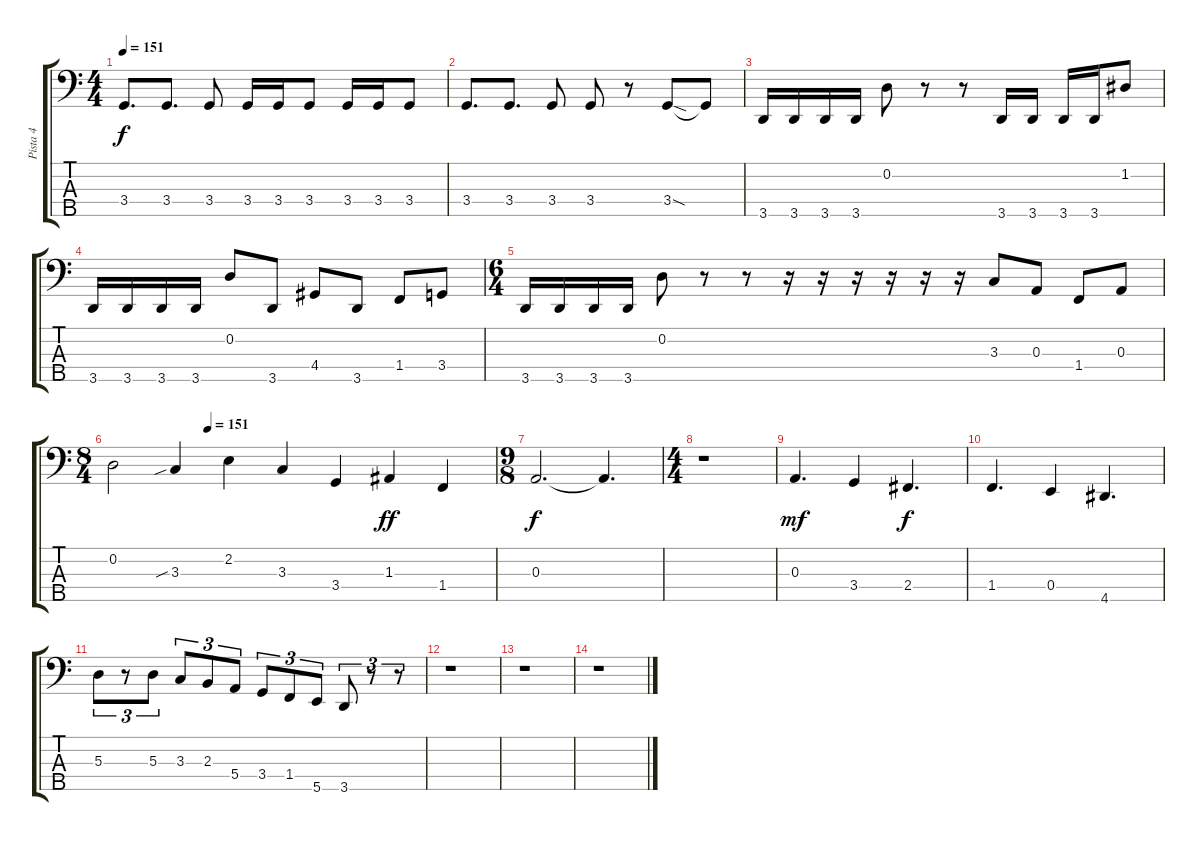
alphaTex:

\track ("Pista 4" "Pista 4") {instrument electricbassfinger}
\staff {score tabs}
\tuning (G2 D2 A1 E1 B0) {hide}
\ts (4 4)
\tempo 151
\clef f4
\ks c
3.4.8{d dy f} 3.4.8{d} 3.4.8 3.4.16 3.4.16 3.4.8 3.4.16 3.4.16 3.4.8 |
3.4.8{d} 3.4.8{d} 3.4.8 3.4.8 r.8 3.4{sod}.8 3.4{t}.8 |
3.5.16 3.5.16 3.5.16 3.5.16 0.2.8 r.8 r.8 3.5.16 3.5.16 3.5.16 3.5.16 1.2.8 |
3.5.16 3.5.16 3.5.16 3.5.16 0.2.8 3.5.8 4.4.8 3.5.8 1.4.8 3.4.8 |
\ts (6 4)
3.5.16 3.5.16 3.5.16 3.5.16 0.2.8 r.8 r.8 r.16 r.16 r.16 r.16 r.16 r.16 3.3.8 0.3.8 1.4.8 0.3.8 |
\ts (8 4)
\tempo (151 0.25)
0.2.2 3.3{sib}.4 2.2.4 3.3.4 3.4.4 1.3.4{dy ff} 1.4.4 |
\ts (9 8)
0.3.2{d dy f} 0.3{t}.4{d} |
\ts (4 4)
r.1 |
0.3.4{d dy mf} 3.4.4 2.4.4{d dy f} |
1.4.4{d} 0.4.4 4.5.4{d} |
5.3.8{tu (3 2)} r.8{tu (3 2)} 5.3.8{tu (3 2)} 3.3.8{tu (3 2)} 2.3.8{tu (3 2)} 5.4.8{tu (3 2)} 3.4.8{tu (3 2)} 1.4.8{tu (3 2)} 5.5.8{tu (3 2)} 3.5.8{tu (3 2)} r.8{tu (3 2)} r.8{tu (3 2)} |
r.1 |
r.1 |
r.1
